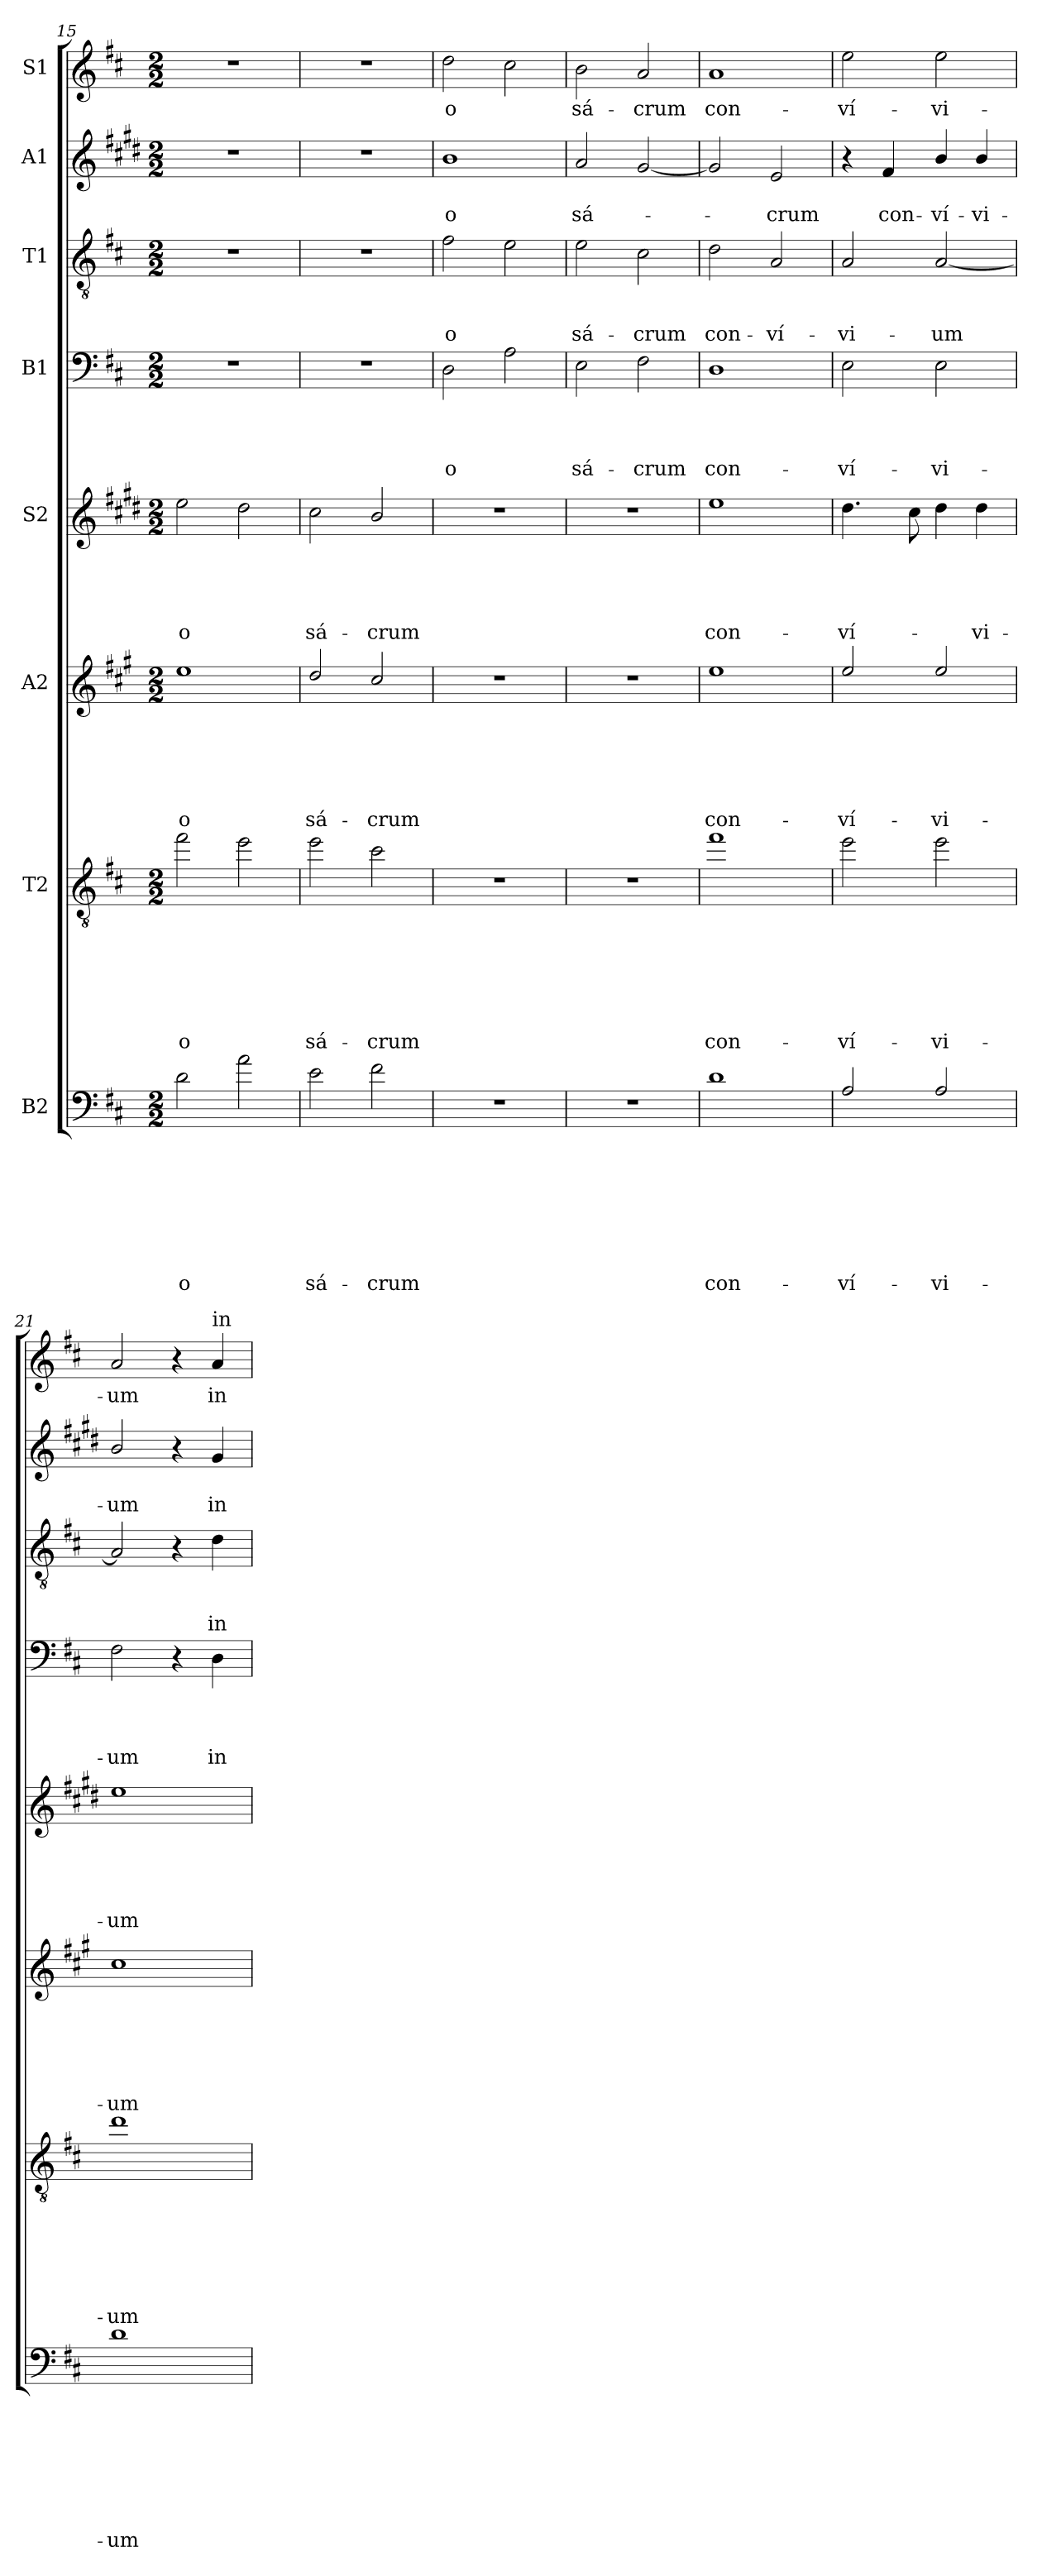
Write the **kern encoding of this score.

**kern	**text	**text	**text	**text	**text	**text	**text	**text	**kern	**text	**text	**text	**text	**text	**text	**text	**kern	**text	**text	**text	**text	**text	**text	**kern	**text	**text	**text	**text	**text	**kern	**text	**text	**text	**text	**kern	**text	**text	**text	**kern	**text	**text	**kern	**text
*part8	*part8	*part8	*part8	*part8	*part8	*part8	*part8	*part8	*part7	*part7	*part7	*part7	*part7	*part7	*part7	*part7	*part6	*part6	*part6	*part6	*part6	*part6	*part6	*part5	*part5	*part5	*part5	*part5	*part5	*part4	*part4	*part4	*part4	*part4	*part3	*part3	*part3	*part3	*part2	*part2	*part2	*part1	*part1
*staff8	*staff8	*staff8	*staff8	*staff8	*staff8	*staff8	*staff8	*staff8	*staff7	*staff7	*staff7	*staff7	*staff7	*staff7	*staff7	*staff7	*staff6	*staff6	*staff6	*staff6	*staff6	*staff6	*staff6	*staff5	*staff5	*staff5	*staff5	*staff5	*staff5	*staff4	*staff4	*staff4	*staff4	*staff4	*staff3	*staff3	*staff3	*staff3	*staff2	*staff2	*staff2	*staff1	*staff1
*I"B2	*	*	*	*	*	*	*	*	*I"T2	*	*	*	*	*	*	*	*I"A2	*	*	*	*	*	*	*I"S2	*	*	*	*	*	*I"B1	*	*	*	*	*I"T1	*	*	*	*I"A1	*	*	*I"S1	*
*clefF4	*	*	*	*	*	*	*	*	*clefGv2	*	*	*	*	*	*	*	*clefG2	*	*	*	*	*	*	*clefG2	*	*	*	*	*	*clefF4	*	*	*	*	*clefGv2	*	*	*	*clefG2	*	*	*clefG2	*
*ITrd7c12	*	*	*	*	*	*	*	*	*ITrd8c14	*	*	*	*	*	*	*	*ITrd4c7	*	*	*	*	*	*	*ITrd1c2	*	*	*	*	*	*	*	*	*	*	*	*	*	*	*ITrd1c2	*	*	*	*
*k[f#c#]	*	*	*	*	*	*	*	*	*k[f#c#]	*	*	*	*	*	*	*	*k[f#c#]	*	*	*	*	*	*	*k[f#c#]	*	*	*	*	*	*k[f#c#]	*	*	*	*	*k[f#c#]	*	*	*	*k[f#c#]	*	*	*k[f#c#]	*
*D:	*	*	*	*	*	*	*	*	*D:	*	*	*	*	*	*	*	*D:	*	*	*	*	*	*	*D:	*	*	*	*	*	*D:	*	*	*	*	*D:	*	*	*	*D:	*	*	*D:	*
*M2/2	*	*	*	*	*	*	*	*	*M2/2	*	*	*	*	*	*	*	*M2/2	*	*	*	*	*	*	*M2/2	*	*	*	*	*	*M2/2	*	*	*	*	*M2/2	*	*	*	*M2/2	*	*	*M2/2	*
=15	=15	=15	=15	=15	=15	=15	=15	=15	=15	=15	=15	=15	=15	=15	=15	=15	=15	=15	=15	=15	=15	=15	=15	=15	=15	=15	=15	=15	=15	=15	=15	=15	=15	=15	=15	=15	=15	=15	=15	=15	=15	=15	=15
!	!	!	!	!	!	!	!	!LO:LY:b	!	!	!	!	!	!	!	!LO:LY:b	!	!	!	!	!	!	!LO:LY:b	!	!	!	!	!	!LO:LY:b	!	!	!	!	!	!	!	!	!	!	!	!	!	!
2D\	.	.	.	.	.	.	.	o	2f#\	.	.	.	.	.	.	o	1a	.	.	.	.	.	o	2dd\	.	.	.	.	o	1r	.	.	.	.	1r	.	.	.	1r	.	.	1r	.
2A\	.	.	.	.	.	.	.	.	2e\	.	.	.	.	.	.	.	.	.	.	.	.	.	.	2cc#\	.	.	.	.	.	.	.	.	.	.	.	.	.	.	.	.	.	.	.
=16	=16	=16	=16	=16	=16	=16	=16	=16	=16	=16	=16	=16	=16	=16	=16	=16	=16	=16	=16	=16	=16	=16	=16	=16	=16	=16	=16	=16	=16	=16	=16	=16	=16	=16	=16	=16	=16	=16	=16	=16	=16	=16	=16
!	!	!	!	!	!	!	!	!LO:LY:b	!	!	!	!	!	!	!	!LO:LY:b	!	!	!	!	!	!	!LO:LY:b	!	!	!	!	!	!LO:LY:b	!	!	!	!	!	!	!	!	!	!	!	!	!	!
2E\	.	.	.	.	.	.	.	sá-	2e\	.	.	.	.	.	.	sá-	2g/	.	.	.	.	.	sá-	2b\	.	.	.	.	sá-	1r	.	.	.	.	1r	.	.	.	1r	.	.	1r	.
!	!	!	!	!	!	!	!	!LO:LY:b	!	!	!	!	!	!	!	!LO:LY:b	!	!	!	!	!	!	!LO:LY:b	!	!	!	!	!	!LO:LY:b	!	!	!	!	!	!	!	!	!	!	!	!	!	!
2F#\	.	.	.	.	.	.	.	-crum	2c#\	.	.	.	.	.	.	-crum	2f#/	.	.	.	.	.	-crum	2a/	.	.	.	.	-crum	.	.	.	.	.	.	.	.	.	.	.	.	.	.
=17	=17	=17	=17	=17	=17	=17	=17	=17	=17	=17	=17	=17	=17	=17	=17	=17	=17	=17	=17	=17	=17	=17	=17	=17	=17	=17	=17	=17	=17	=17	=17	=17	=17	=17	=17	=17	=17	=17	=17	=17	=17	=17	=17
!	!	!	!	!	!	!	!	!	!	!	!	!	!	!	!	!	!	!	!	!	!	!	!	!	!	!	!	!	!	!	!	!	!	!LO:LY:b	!	!	!	!LO:LY:b	!	!	!LO:LY:b	!	!LO:LY:b
1r	.	.	.	.	.	.	.	.	1r	.	.	.	.	.	.	.	1r	.	.	.	.	.	.	1r	.	.	.	.	.	2D\	.	.	.	o	2f#\	.	.	o	1a	.	o	2dd\	o
.	.	.	.	.	.	.	.	.	.	.	.	.	.	.	.	.	.	.	.	.	.	.	.	.	.	.	.	.	.	2A\	.	.	.	.	2e\	.	.	.	.	.	.	2cc#\	.
=18	=18	=18	=18	=18	=18	=18	=18	=18	=18	=18	=18	=18	=18	=18	=18	=18	=18	=18	=18	=18	=18	=18	=18	=18	=18	=18	=18	=18	=18	=18	=18	=18	=18	=18	=18	=18	=18	=18	=18	=18	=18	=18	=18
!	!	!	!	!	!	!	!	!	!	!	!	!	!	!	!	!	!	!	!	!	!	!	!	!	!	!	!	!	!	!	!	!	!	!LO:LY:b	!	!	!	!LO:LY:b	!	!	!LO:LY:b	!	!LO:LY:b
1r	.	.	.	.	.	.	.	.	1r	.	.	.	.	.	.	.	1r	.	.	.	.	.	.	1r	.	.	.	.	.	2E\	.	.	.	sá-	2e\	.	.	sá-	2g/	.	sá-	2b\	sá-
!	!	!	!	!	!	!	!	!	!	!	!	!	!	!	!	!	!	!	!	!	!	!	!	!	!	!	!	!	!	!	!	!	!	!LO:LY:b	!	!	!	!LO:LY:b	!	!	!	!	!LO:LY:b
.	.	.	.	.	.	.	.	.	.	.	.	.	.	.	.	.	.	.	.	.	.	.	.	.	.	.	.	.	.	2F#\	.	.	.	-crum	2c#\	.	.	-crum	[2f#/	.	.	2a/	-crum
=19	=19	=19	=19	=19	=19	=19	=19	=19	=19	=19	=19	=19	=19	=19	=19	=19	=19	=19	=19	=19	=19	=19	=19	=19	=19	=19	=19	=19	=19	=19	=19	=19	=19	=19	=19	=19	=19	=19	=19	=19	=19	=19	=19
!	!	!	!	!	!	!	!	!LO:LY:b	!	!	!	!	!	!	!	!LO:LY:b	!	!	!	!	!	!	!LO:LY:b	!	!	!	!	!	!LO:LY:b	!	!	!	!	!LO:LY:b	!	!	!	!LO:LY:b	!	!	!	!	!LO:LY:b
1D	.	.	.	.	.	.	.	con-	1f#	.	.	.	.	.	.	con-	1a	.	.	.	.	.	con-	1dd	.	.	.	.	con-	1D	.	.	.	con-	2d\	.	.	con-	2f#/]	.	.	1a	con-
!	!	!	!	!	!	!	!	!	!	!	!	!	!	!	!	!	!	!	!	!	!	!	!	!	!	!	!	!	!	!	!	!	!	!	!	!	!	!LO:LY:b	!	!	!LO:LY:b	!	!
.	.	.	.	.	.	.	.	.	.	.	.	.	.	.	.	.	.	.	.	.	.	.	.	.	.	.	.	.	.	.	.	.	.	.	2A/	.	.	-ví-	2d/	.	-crum	.	.
!!LO:PB:g=z
=20	=20	=20	=20	=20	=20	=20	=20	=20	=20	=20	=20	=20	=20	=20	=20	=20	=20	=20	=20	=20	=20	=20	=20	=20	=20	=20	=20	=20	=20	=20	=20	=20	=20	=20	=20	=20	=20	=20	=20	=20	=20	=20	=20
!	!	!	!	!	!	!	!	!LO:LY:b	!	!	!	!	!	!	!	!LO:LY:b	!	!	!	!	!	!	!LO:LY:b	!	!	!	!	!	!LO:LY:b	!	!	!	!	!LO:LY:b	!	!	!	!LO:LY:b	!	!	!	!	!LO:LY:b
2AA/	.	.	.	.	.	.	.	-ví-	2e\	.	.	.	.	.	.	-ví-	2a/	.	.	.	.	.	-ví-	4.cc#\	.	.	.	.	-ví-	2E\	.	.	.	-ví-	2A/	.	.	-vi-	4r	.	.	2ee\	-ví-
!	!	!	!	!	!	!	!	!	!	!	!	!	!	!	!	!	!	!	!	!	!	!	!	!	!	!	!	!	!	!	!	!	!	!	!	!	!	!	!	!	!LO:LY:b	!	!
.	.	.	.	.	.	.	.	.	.	.	.	.	.	.	.	.	.	.	.	.	.	.	.	.	.	.	.	.	.	.	.	.	.	.	.	.	.	.	4e/	.	con-	.	.
.	.	.	.	.	.	.	.	.	.	.	.	.	.	.	.	.	.	.	.	.	.	.	.	8b\	.	.	.	.	.	.	.	.	.	.	.	.	.	.	.	.	.	.	.
!	!	!	!	!	!	!	!	!LO:LY:b	!	!	!	!	!	!	!	!LO:LY:b	!	!	!	!	!	!	!LO:LY:b	!	!	!	!	!	!	!	!	!	!	!LO:LY:b	!	!	!	!LO:LY:b	!	!	!LO:LY:b	!	!LO:LY:b
2AA/	.	.	.	.	.	.	.	-vi-	2e\	.	.	.	.	.	.	-vi-	2a/	.	.	.	.	.	-vi-	4cc#\	.	.	.	.	.	2E\	.	.	.	-vi-	[2A/	.	.	-um	4a/	.	-ví-	2ee\	-vi-
!	!	!	!	!	!	!	!	!	!	!	!	!	!	!	!	!	!	!	!	!	!	!	!	!	!	!	!	!	!LO:LY:b	!	!	!	!	!	!	!	!	!	!	!	!LO:LY:b	!	!
.	.	.	.	.	.	.	.	.	.	.	.	.	.	.	.	.	.	.	.	.	.	.	.	4cc#\	.	.	.	.	-vi-	.	.	.	.	.	.	.	.	.	4a/	.	-vi-	.	.
=21	=21	=21	=21	=21	=21	=21	=21	=21	=21	=21	=21	=21	=21	=21	=21	=21	=21	=21	=21	=21	=21	=21	=21	=21	=21	=21	=21	=21	=21	=21	=21	=21	=21	=21	=21	=21	=21	=21	=21	=21	=21	=21	=21
!	!	!	!	!	!	!	!	!LO:LY:b	!	!	!	!	!	!	!	!LO:LY:b	!	!	!	!	!	!	!LO:LY:b	!	!	!	!	!	!LO:LY:b	!	!	!	!	!LO:LY:b	!	!	!	!	!	!	!LO:LY:b	!	!LO:LY:b
1D	.	.	.	.	.	.	.	-um	1d	.	.	.	.	.	.	-um	1f#	.	.	.	.	.	-um	1dd	.	.	.	.	-um	2F#\	.	.	.	-um	2A/]	.	.	.	2a/	.	-um	2a/	-um
.	.	.	.	.	.	.	.	.	.	.	.	.	.	.	.	.	.	.	.	.	.	.	.	.	.	.	.	.	.	4r	.	.	.	.	4r	.	.	.	4r	.	.	4r	.
!	!	!	!	!	!	!	!	!	!	!	!	!	!	!	!	!	!	!	!	!	!	!	!	!	!	!	!	!	!	!	!	!	!	!	!	!	!	!	!	!	!	!LO:TX:a:t=in	!
!	!	!	!	!	!	!	!	!	!	!	!	!	!	!	!	!	!	!	!	!	!	!	!	!	!	!	!	!	!	!	!	!	!	!LO:LY:b	!	!	!	!LO:LY:b	!	!	!LO:LY:b	!	!LO:LY:b
.	.	.	.	.	.	.	.	.	.	.	.	.	.	.	.	.	.	.	.	.	.	.	.	.	.	.	.	.	.	4D\	.	.	.	in	4d\	.	.	in	4f#/	.	in	4a/	in
=	=	=	=	=	=	=	=	=	=	=	=	=	=	=	=	=	=	=	=	=	=	=	=	=	=	=	=	=	=	=	=	=	=	=	=	=	=	=	=	=	=	=	=
*-	*-	*-	*-	*-	*-	*-	*-	*-	*-	*-	*-	*-	*-	*-	*-	*-	*-	*-	*-	*-	*-	*-	*-	*-	*-	*-	*-	*-	*-	*-	*-	*-	*-	*-	*-	*-	*-	*-	*-	*-	*-	*-	*-
